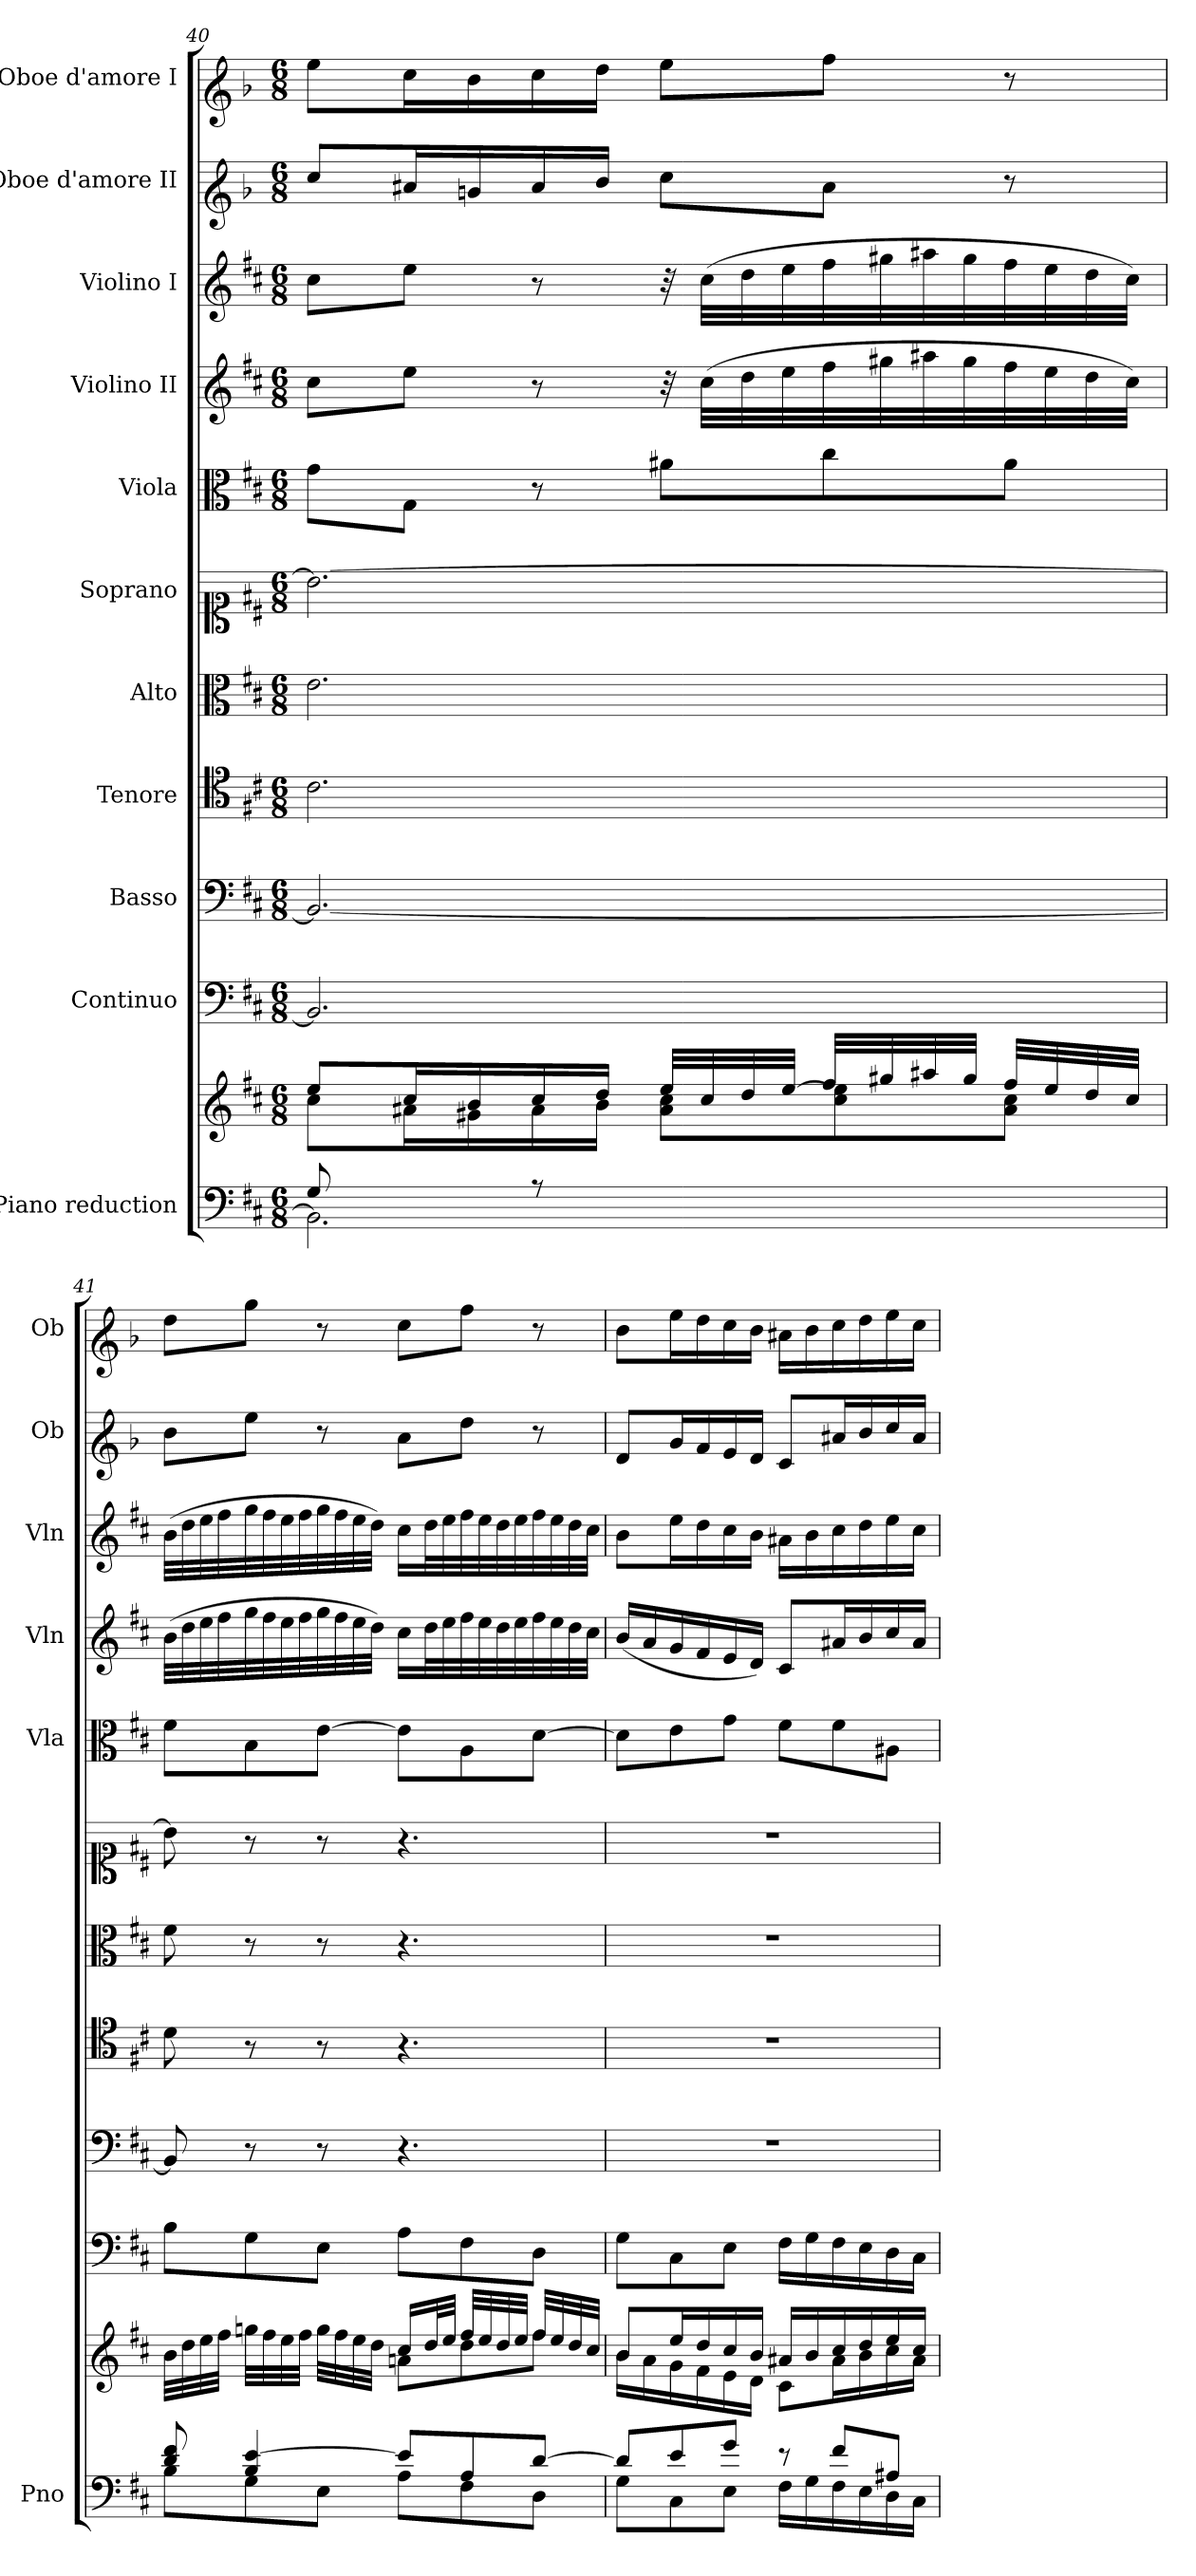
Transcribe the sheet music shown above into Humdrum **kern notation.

**kern	**kern	**kern	**kern	**kern	**kern	**kern	**kern	**kern	**kern	**kern	**kern
*part11	*part11	*part10	*part9	*part8	*part7	*part6	*part5	*part4	*part3	*part2	*part1
*staff12	*staff11	*staff10	*staff9	*staff8	*staff7	*staff6	*staff5	*staff4	*staff3	*staff2	*staff1
*I"Piano reduction	*	*I"Continuo	*I"Basso	*I"Tenore	*I"Alto	*I"Soprano	*I"Viola	*I"Violino II	*I"Violino I	*I"Oboe d'amore II	*I"Oboe d'amore I
*I'Pno	*	*	*	*	*	*	*I'Vla	*I'Vln	*I'Vln	*I'Ob	*I'Ob
!!LO:PB:g=z
*clefF4	*clefG2	*clefF4	*clefF4	*clefC4	*clefC3	*clefC1	*clefC3	*clefG2	*clefG2	*clefG1	*clefG1
*	*	*	*	*	*	*	*	*	*	*ITrd2c3	*ITrd2c3
*k[f#c#]	*k[f#c#]	*k[f#c#]	*k[f#c#]	*k[f#c#]	*k[f#c#]	*k[f#c#]	*k[f#c#]	*k[f#c#]	*k[f#c#]	*k[f#c#]	*k[f#c#]
*M6/8	*M6/8	*M6/8	*M6/8	*M6/8	*M6/8	*M6/8	*M6/8	*M6/8	*M6/8	*M6/8	*M6/8
=40	=40	=40	=40	=40	=40	=40	=40	=40	=40	=40	=40
*^	*^	*	*	*	*	*	*	*	*	*	*
*	*	*	*^	*	*	*	*	*	*	*	*	*	*
8G/L	2.BB\]	8ee/L	8cc#\L	8ryy	2.BB/]	2.BB/_	2.c#\	2.e\	2.b\_	8g\L	8cc#\L	8cc#\L	8cc#/L	8ee\L
8ryy	.	16cc#/L	16a#X\L	8e\J	.	.	.	.	.	8G\J	8ee\J	8ee\J	16a#X/L	16cc#\L
.	.	16b/	16g#i\	.	.	.	.	.	.	.	.	.	16g#X/	16b\
8r	.	16cc#/	16a#\	2ryy	.	.	.	.	.	8r	8r	8r	16a#/	16cc#\
.	.	16dd/JJ	16b\JJ	.	.	.	.	.	.	.	.	.	16b/JJ	16dd\JJ
4.ryy	.	32ee/LLL	8a#\ 8cc#\L	.	.	.	.	.	.	8a#X\L	32r	32r	8cc#\L	8ee\L
.	.	32cc#/	.	.	.	.	.	.	.	.	(32cc#\LLL	(32cc#\LLL	.	.
.	.	32dd/	.	.	.	.	.	.	.	.	32dd\	32dd\	.	.
.	.	[<32ee/JJJ	.	.	.	.	.	.	.	.	32ee\	32ee\	.	.
.	.	32ff#/LLL	8cc#\ 8ee\]	.	.	.	.	.	.	8cc#\	32ff#\	32ff#\	8a#\J	8ff#\J
.	.	32gg#X/	.	.	.	.	.	.	.	.	32gg#X\	32gg#X\	.	.
.	.	32aa#X/	.	.	.	.	.	.	.	.	32aa#X\	32aa#X\	.	.
.	.	32gg#/JJJ	.	.	.	.	.	.	.	.	32gg#\	32gg#\	.	.
.	.	32ff#/LLL	8a#\ 8cc#\J	.	.	.	.	.	.	8a#\J	32ff#\	32ff#\	8r	8r
.	.	32ee/	.	.	.	.	.	.	.	.	32ee\	32ee\	.	.
.	.	32dd/	.	.	.	.	.	.	.	.	32dd\	32dd\	.	.
.	.	32cc#/JJJ	.	.	.	.	.	.	.	.	32cc#\JJJ)	32cc#\JJJ)	.	.
*	*	*	*v	*v	*	*	*	*	*	*	*	*	*	*
=41	=41	=41	=41	=41	=41	=41	=41	=41	=41	=41	=41	=41	=41
8d/ 8f#/	8B\L	32b\LLL	4.ryy	8B\L	8BB/]	8d\	8f#\	8b\]	8f#\L	(32b\LLL	(32b\LLL	8b\L	8dd\L
.	.	32dd\	.	.	.	.	.	.	.	32dd\	32dd\	.	.
.	.	32ee\	.	.	.	.	.	.	.	32ee\	32ee\	.	.
.	.	32ff#\JJJ	.	.	.	.	.	.	.	32ff#\	32ff#\	.	.
4B/ [4e/	8G\	32ggn\LLL	.	8G\	8r	8r	8r	8r	8B\	32gg\	32gg\	8ee\J	8gg\J
.	.	32ff#\	.	.	.	.	.	.	.	32ff#\	32ff#\	.	.
.	.	32ee\	.	.	.	.	.	.	.	32ee\	32ee\	.	.
.	.	32ff#\JJJ	.	.	.	.	.	.	.	32ff#\	32ff#\	.	.
.	8E\J	32gg\LLL	.	8E\J	8r	8r	8r	8r	[8e\J	32gg\	32gg\	8r	8r
.	.	32ff#\	.	.	.	.	.	.	.	32ff#\	32ff#\	.	.
.	.	32ee\	.	.	.	.	.	.	.	32ee\	32ee\	.	.
.	.	32dd\JJJ	.	.	.	.	.	.	.	32dd\JJJ)	32dd\JJJ)	.	.
8e/L]	8A\L	16cc#/LL	8an\L	8A\L	4.r	4.r	4.r	4.r	8e\L]	16cc#\LL	16cc#\LL	8a\L	8cc#\L
.	.	32dd/L	.	.	.	.	.	.	.	32dd\L	32dd\L	.	.
.	.	32ee/JJJ	.	.	.	.	.	.	.	32ee\	32ee\	.	.
8A/	8F#\	32ff#/LLL	8dd\	8F#\	.	.	.	.	8A\	32ff#\	32ff#\	8dd\J	8ff#\J
.	.	32ee/	.	.	.	.	.	.	.	32ee\	32ee\	.	.
.	.	32dd/	.	.	.	.	.	.	.	32dd\	32dd\	.	.
.	.	32ee/JJJ	.	.	.	.	.	.	.	32ee\	32ee\	.	.
[8d/J	8D\J	32ff#/LLL	8ff#\J	8D\J	.	.	.	.	[8d\J	32ff#\	32ff#\	8r	8r
.	.	32ee/	.	.	.	.	.	.	.	32ee\	32ee\	.	.
.	.	32dd/	.	.	.	.	.	.	.	32dd\	32dd\	.	.
.	.	32cc#/JJJ	.	.	.	.	.	.	.	32cc#\JJJ	32cc#\JJJ	.	.
!!LO:PB:g=z
=42	=42	=42	=42	=42	=42	=42	=42	=42	=42	=42	=42	=42	=42
8d/L]	8G\L	8b/L	16b\LL	8G\L	2.r	2.r	2.r	2.r	8d\L]	(16b/LL	8b\L	8d/L	8b\L
.	.	.	16a\	.	.	.	.	.	.	16a/	.	.	.
8e/	8C#\	16ee/L	16g\	8C#\	.	.	.	.	8e\	16g/	16ee\L	16g/L	16ee\L
.	.	16dd/	16f#\	.	.	.	.	.	.	16f#/	16dd\	16f#/	16dd\
8g/J	8E\J	16cc#/	16e\	8E\J	.	.	.	.	8g\J	16e/	16cc#\	16e/	16cc#\
.	.	16b/JJ	16d\JJ	.	.	.	.	.	.	16d/JJ)	16b\JJ	16d/JJ	16b\JJ
8r	16F#\LL	16a#X/LL	8c#\L	16F#\LL	.	.	.	.	8f#\L	8c#/L	16a#X\LL	8c#/L	16a#X\LL
.	16G\	16b/	.	16G\	.	.	.	.	.	.	16b\	.	16b\
8f#/L	16F#\	16cc#/	16a#\L	16F#\	.	.	.	.	8f#\	16a#X/L	16cc#\	16a#X/L	16cc#\
.	16E\	16dd/	16b\	16E\	.	.	.	.	.	16b/	16dd\	16b/	16dd\
8A#X/J	16D\	16ee/	16cc#\	16D\	.	.	.	.	8A#X\J	16cc#/	16ee\	16cc#/	16ee\
.	16C#\JJ	16cc#/JJ	16a#\JJ	16C#\JJ	.	.	.	.	.	16a#/JJ	16cc#\JJ	16a#/JJ	16cc#\JJ
*v	*v	*	*	*	*	*	*	*	*	*	*	*	*
*	*v	*v	*	*	*	*	*	*	*	*	*	*
=	=	=	=	=	=	=	=	=	=	=	=
*-	*-	*-	*-	*-	*-	*-	*-	*-	*-	*-	*-
